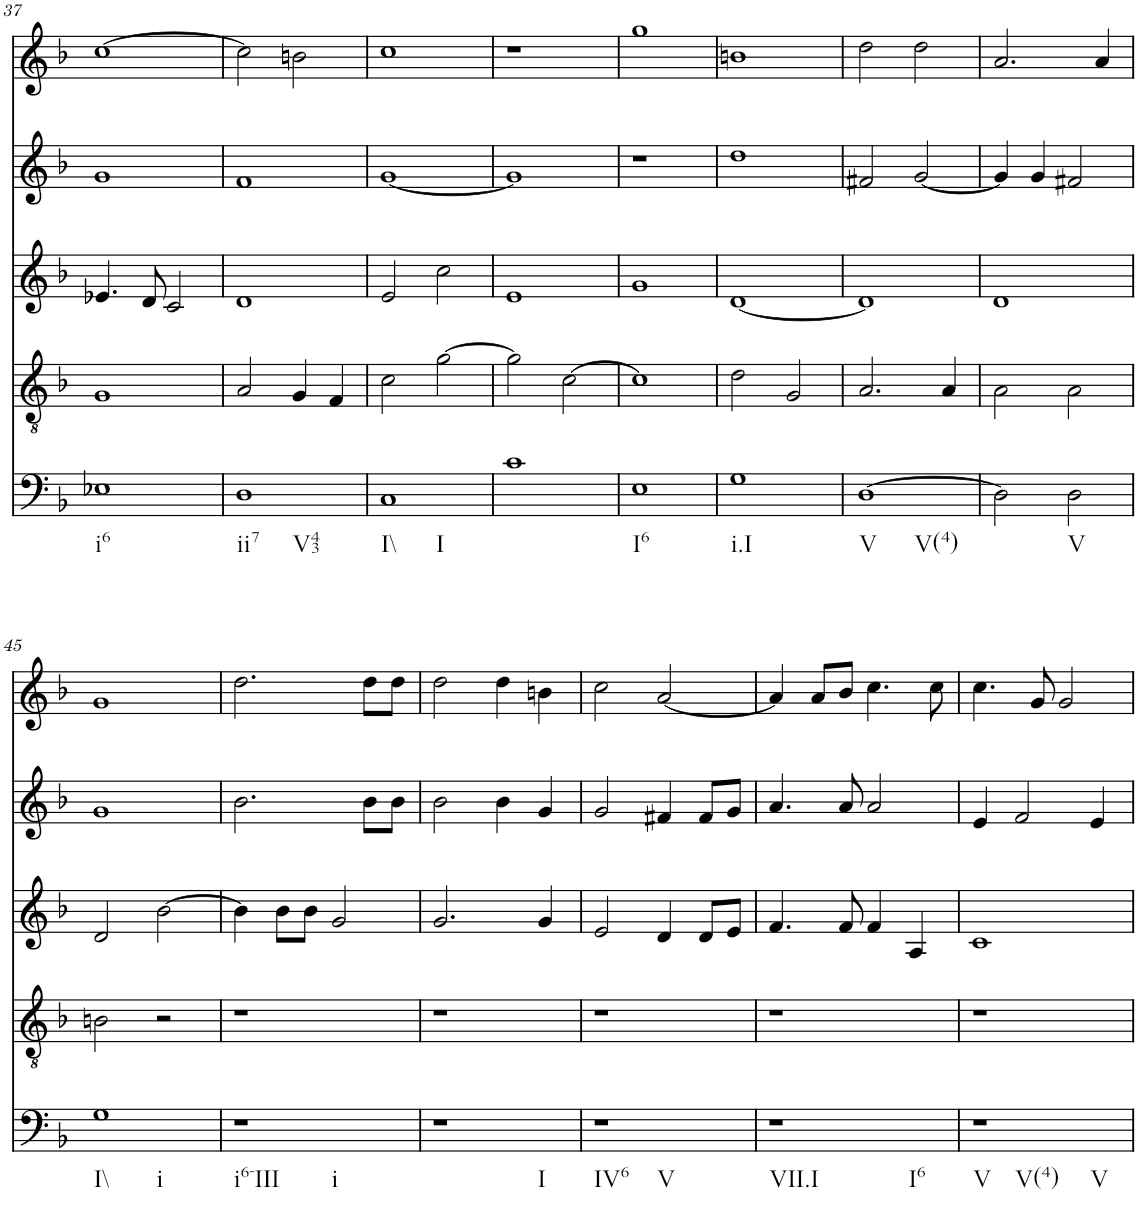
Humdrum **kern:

**kern	**kern	**kern	**kern	**kern
*part5	*part4	*part3	*part2	*part1
*staff5	*staff4	*staff3	*staff2	*staff1
*I"vox	*I"vox	*I"vox	*I"vox	*I"vox
!!LO:PB:g=z
*clefF4	*clefGv2	*clefG2	*clefG2	*clefG2
*k[b-]	*k[b-]	*k[b-]	*k[b-]	*k[b-]
*M4/4	*M4/4	*M4/4	*M4/4	*M4/4
=37	=37	=37	=37	=37
!LO:TX:b:t=i6	!	!	!	!
1E-X	1G	4.e-X/	1g	[1cc
.	.	8d/	.	.
.	.	2c/	.	.
=38	=38	=38	=38	=38
!LO:TX:b:t=ii7	!	!	!	!
!LO:TX:b:t=V43	!	!	!	!
1D	2A/	1d	1f	2cc\]
.	4G/	.	.	2bn\
.	4F/	.	.	.
=39	=39	=39	=39	=39
!LO:TX:b:t=I\\	!	!	!	!
!LO:TX:b:t=I	!	!	!	!
1C	2c\	2e/	[1g	1cc
.	[2g\	2cc\	.	.
=40	=40	=40	=40	=40
1c	2g\]	1e	1g]	1r
.	[2c\	.	.	.
=41	=41	=41	=41	=41
!LO:TX:b:t=I6	!	!	!	!
1E	1c]	1g	1r	1gg
=42	=42	=42	=42	=42
!LO:TX:b:t=i.I	!	!	!	!
1G	2d\	[1d	1dd	1bn
.	2G/	.	.	.
=43	=43	=43	=43	=43
!LO:TX:b:t=V	!	!	!	!
!LO:TX:b:t=V(4)	!	!	!	!
[1D	2.A/	1d]	2f#X/	2dd\
.	.	.	[2g/	2dd\
.	4A/	.	.	.
=44	=44	=44	=44	=44
2D\]	2A\	1d	4g/]	2.a/
.	.	.	4g/	.
!LO:TX:b:t=V	!	!	!	!
2D\	2A\	.	2f#X/	.
.	.	.	.	4a/
!!LO:LB:g=z
=45	=45	=45	=45	=45
!LO:TX:b:t=I\\	!	!	!	!
!LO:TX:b:t=i	!	!	!	!
1G	2Bn\	2d/	1g	1g
.	2r	[2b-\	.	.
=46	=46	=46	=46	=46
!LO:TX:b:t=i6-III	!	!	!	!
!LO:TX:b:t=i	!	!	!	!
1r	1r	4b-\]	2.b-\	2.dd\
.	.	8b-\L	.	.
.	.	8b-\J	.	.
.	.	2g/	.	.
.	.	.	8b-\L	8dd\L
.	.	.	8b-\J	8dd\J
=47	=47	=47	=47	=47
!LO:TX:b:t=I	!	!	!	!
1r	1r	2.g/	2b-\	2dd\
.	.	.	4b-\	4dd\
.	.	4g/	4g/	4bn\
=48	=48	=48	=48	=48
!LO:TX:b:t=IV6	!	!	!	!
!LO:TX:b:t=V	!	!	!	!
1r	1r	2e/	2g/	2cc\
.	.	4d/	4f#X/	[2a/
.	.	8d/L	8f#/L	.
.	.	8e/J	8g/J	.
=49	=49	=49	=49	=49
!LO:TX:b:t=VII.I	!	!	!	!
!LO:TX:b:t=I6	!	!	!	!
1r	1r	4.f/	4.a/	4a/]
.	.	.	.	8a/L
.	.	8f/	8a/	8b-/J
.	.	4f/	2a/	4.cc\
.	.	4A/	.	.
.	.	.	.	8cc\
=50	=50	=50	=50	=50
!LO:TX:b:t=V	!	!	!	!
!LO:TX:b:t=V(4)	!	!	!	!
!LO:TX:b:t=V	!	!	!	!
1r	1r	1c	4e/	4.cc\
.	.	.	2f/	.
.	.	.	.	8g/
.	.	.	.	2g/
.	.	.	4e/	.
=	=	=	=	=
*-	*-	*-	*-	*-
